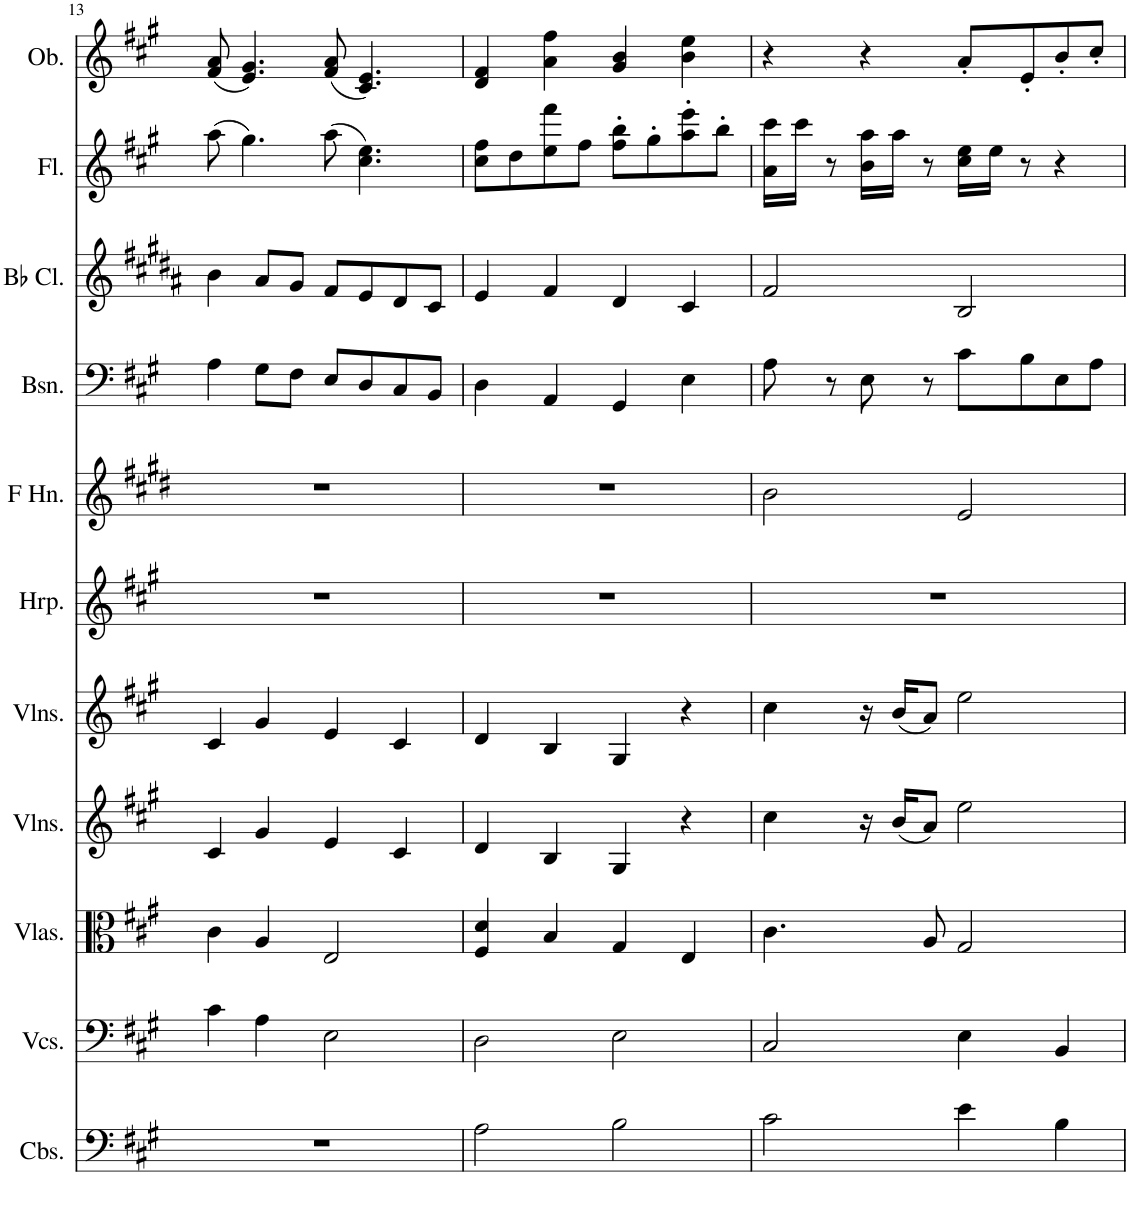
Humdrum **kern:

**kern	**kern	**kern	**kern	**kern	**kern	**kern	**kern	**kern	**kern	**kern
*part11	*part10	*part9	*part8	*part7	*part6	*part5	*part4	*part3	*part2	*part1
*staff11	*staff10	*staff9	*staff8	*staff7	*staff6	*staff5	*staff4	*staff3	*staff2	*staff1
*I"Contrabasses	*I"Violoncellos	*I"Violas	*I"Violins	*I"Violins	*I"Harp	*I"Horn in F	*I"Bassoon	*I"Bb Clarinet	*I"Flute	*I"Oboe
*I'Cbs.	*I'Vcs.	*I'Vlas.	*I'Vlns.	*I'Vlns.	*I'Hrp.	*	*I'Bsn.	*I'Bb Cl.	*I'Fl.	*I'Ob.
!!LO:PB:g=z
*clefF4	*clefF4	*clefC3	*clefG2	*clefG2	*clefG2	*clefG2	*clefF4	*clefG2	*clefG2	*clefG2
*Trd7c12	*	*	*	*	*	*Trd4c7	*	*Trd1c2	*	*
*k[f#c#g#]	*k[f#c#g#]	*k[f#c#g#]	*k[f#c#g#]	*k[f#c#g#]	*k[f#c#g#]	*k[f#c#g#d#]	*k[f#c#g#]	*k[f#c#g#d#a#]	*k[f#c#g#]	*k[f#c#g#]
*M4/4	*M4/4	*M4/4	*M4/4	*M4/4	*M4/4	*M4/4	*M4/4	*M4/4	*M4/4	*M4/4
=13	=13	=13	=13	=13	=13	=13	=13	=13	=13	=13
1r	4c#\	4c#\	4c#/	4c#/	1r	1r	4A\	4b\	(8aa\	(8f#/ 8a/
.	.	.	.	.	.	.	.	.	4.gg#\)	4.e/ 4.g#/)
.	4A\	4A/	4g#/	4g#/	.	.	8G#\L	8a#/L	.	.
.	.	.	.	.	.	.	8F#\J	8g#/J	.	.
.	2E\	2E/	4e/	4e/	.	.	8E/L	8f#/L	(8aa\	(8f#/ 8a/
.	.	.	.	.	.	.	8D/	8e/	4.cc#\ 4.ee\)	4.c#/ 4.e/)
.	.	.	4c#/	4c#/	.	.	8C#/	8d#/	.	.
.	.	.	.	.	.	.	8BB/J	8c#/J	.	.
=14	=14	=14	=14	=14	=14	=14	=14	=14	=14	=14
2A\	2D\	4F#/ 4d/	4d/	4d/	1r	1r	4D\	4e/	8cc#\ 8ff#\L	4d/ 4f#/
.	.	.	.	.	.	.	.	.	8dd\	.
.	.	4B/	4B/	4B/	.	.	4AA/	4f#/	8ee\ 8fff#\	4a\ 4ff#\
.	.	.	.	.	.	.	.	.	8ff#\J	.
2B\	2E\	4G#/	4G#/	4G#/	.	.	4GG#/	4d#/	8ff#\' 8bb\'L	4g#/ 4b/
.	.	.	.	.	.	.	.	.	8gg#'\	.
.	.	4E/	4r	4r	.	.	4E\	4c#/	8aa\' 8eee\'	4b\ 4ee\
.	.	.	.	.	.	.	.	.	8bb'\J	.
=15	=15	=15	=15	=15	=15	=15	=15	=15	=15	=15
2c#\	2C#/	4.c#\	4cc#\	4cc#\	1r	2b\	8A\	2f#/	16a\ 16ccc#\LL	4r
.	.	.	.	.	.	.	.	.	16ccc#\JJ	.
.	.	.	.	.	.	.	8r	.	8r	.
.	.	.	16r	16r	.	.	8E\	.	16b\ 16aa\LL	4r
.	.	.	(16b/KL	(16b/KL	.	.	.	.	16aa\JJ	.
.	.	8A/	8a/J)	8a/J)	.	.	8r	.	8r	.
4e\	4E\	2G#/	2ee\	2ee\	.	2e/	8c#\L	2B/	16cc#\ 16ee\LL	8a'/L
.	.	.	.	.	.	.	.	.	16ee\JJ	.
.	.	.	.	.	.	.	8B\	.	8r	8e'/
4B\	4BB/	.	.	.	.	.	8E\	.	4r	8b'/
.	.	.	.	.	.	.	8A\J	.	.	8cc#'/J
=	=	=	=	=	=	=	=	=	=	=
*-	*-	*-	*-	*-	*-	*-	*-	*-	*-	*-
